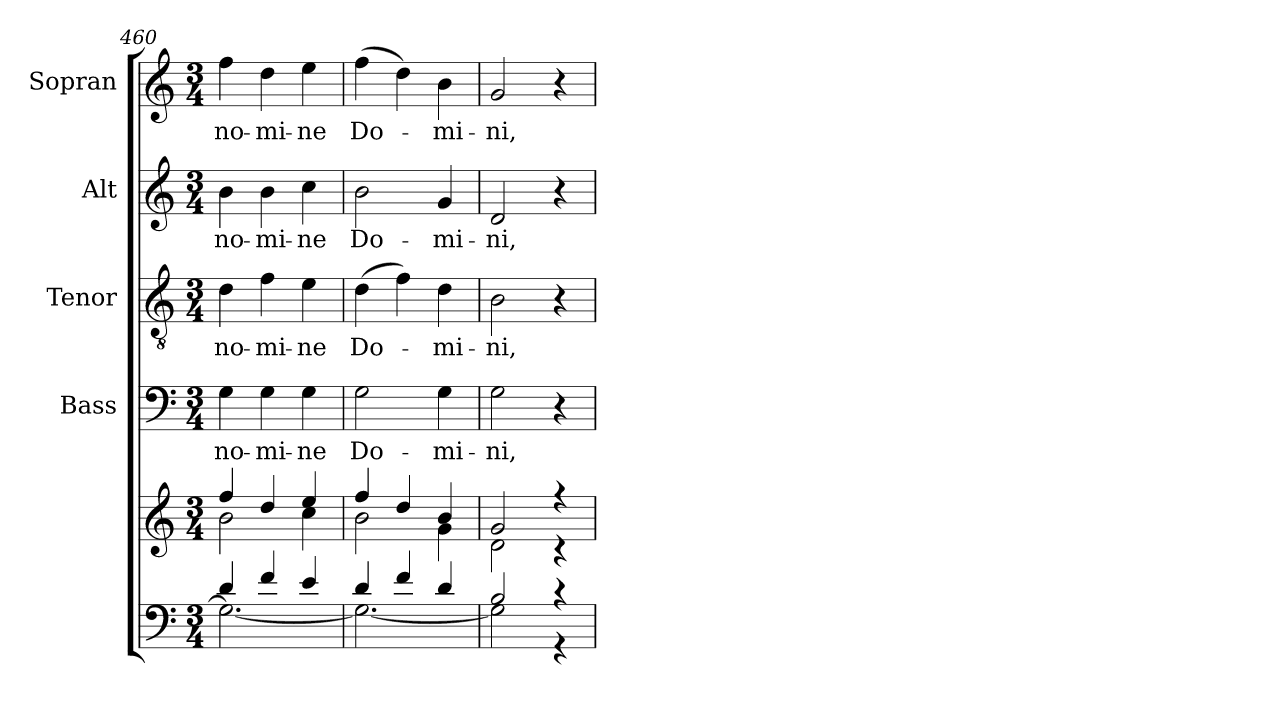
**kern	**kern	**kern	**text	**kern	**text	**kern	**text	**kern	**text
*part5	*part5	*part4	*part4	*part3	*part3	*part2	*part2	*part1	*part1
*staff6	*staff5	*staff4	*staff4	*staff3	*staff3	*staff2	*staff2	*staff1	*staff1
*	*	*I"Bass	*	*I"Tenor	*	*I"Alt	*	*I"Sopran	*
*	*	*I'B.	*	*I'T.	*	*I'A.	*	*I'S.	*
*clefF4	*clefG2	*clefF4	*	*clefGv2	*	*clefG2	*	*clefG2	*
*k[]	*k[]	*k[]	*	*k[]	*	*k[]	*	*k[]	*
*C:	*C:	*C:	*	*C:	*	*C:	*	*C:	*
*M3/4	*M3/4	*M3/4	*	*M3/4	*	*M3/4	*	*M3/4	*
=460	=460	=460	=460	=460	=460	=460	=460	=460	=460
*^	*^	*	*	*	*	*	*	*	*
!	!	!	!	!	!LO:LY:b	!	!LO:LY:b	!	!LO:LY:b	!	!LO:LY:b
4d/	2.G\_	4ff/	2b\	4G\	no-	4d\	no-	4b\	no-	4ff\	no-
!	!	!	!	!	!LO:LY:b	!	!LO:LY:b	!	!LO:LY:b	!	!LO:LY:b
4f/	.	4dd/	.	4G\	-mi-	4f\	-mi-	4b\	-mi-	4dd\	-mi-
!	!	!	!	!	!LO:LY:b	!	!LO:LY:b	!	!LO:LY:b	!	!LO:LY:b
4e/	.	4ee/	4cc\	4G\	-ne	4e\	-ne	4cc\	-ne	4ee\	-ne
=461	=461	=461	=461	=461	=461	=461	=461	=461	=461	=461	=461
!	!	!	!	!	!LO:LY:b	!	!LO:LY:b	!	!LO:LY:b	!	!LO:LY:b
4d/	2.G\_	4ff/	2b\	2G\	Do-	(>4d\	Do-	2b\	Do-	(>4ff\	Do-
4f/	.	4dd/	.	.	.	4f\)	.	.	.	4dd\)	.
!	!	!	!	!	!LO:LY:b	!	!LO:LY:b	!	!LO:LY:b	!	!LO:LY:b
4d/	.	4b/	4g\	4G\	-mi-	4d\	-mi-	4g/	-mi-	4b\	-mi-
!!LO:LB:g=z
=462	=462	=462	=462	=462	=462	=462	=462	=462	=462	=462	=462
!	!	!	!	!	!LO:LY:b	!	!LO:LY:b	!	!LO:LY:b	!	!LO:LY:b
2B/	2G\]	2g/	2d\	2G\	-ni,	2B\	-ni,	2d/	-ni,	2g/	-ni,
4r	4r	4r	4r	4r	.	4r	.	4r	.	4r	.
*v	*v	*	*	*	*	*	*	*	*	*	*
*	*v	*v	*	*	*	*	*	*	*	*
=	=	=	=	=	=	=	=	=	=
*-	*-	*-	*-	*-	*-	*-	*-	*-	*-
